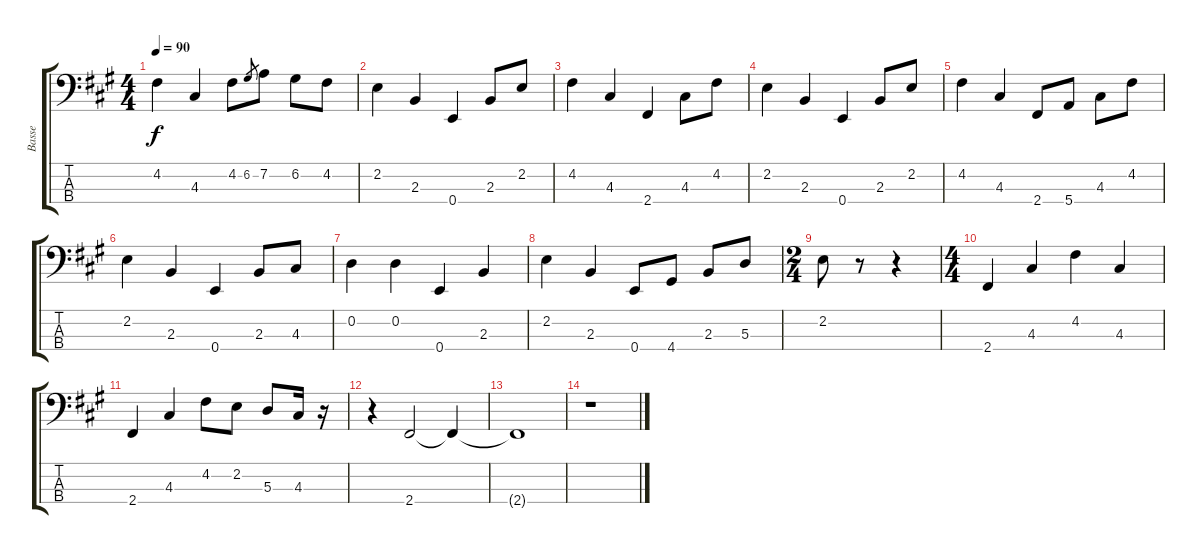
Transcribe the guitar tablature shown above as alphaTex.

\track ("Basse" "Basse") {instrument electricbassfinger}
\staff {score tabs}
\tuning (G2 D2 A1 E1) {hide}
\ts (4 4)
\tempo 90
\clef f4
\ks f#minor
4.2.4{dy f} 4.3.4 4.2.8 6.2.8{gr} 7.2.8 6.2.8 4.2.8 |
2.2.4 2.3.4 0.4.4 2.3.8 2.2.8 |
4.2.4 4.3.4 2.4.4 4.3.8 4.2.8 |
2.2.4 2.3.4 0.4.4 2.3.8 2.2.8 |
4.2.4 4.3.4 2.4.8 5.4.8 4.3.8 4.2.8 |
2.2.4 2.3.4 0.4.4 2.3.8 4.3.8 |
0.2.4 0.2.4 0.4.4 2.3.4 |
2.2.4 2.3.4 0.4.8 4.4.8 2.3.8 5.3.8 |
\ts (2 4)
2.2.8 r.8 r.4 |
\ts (4 4)
2.4.4 4.3.4 4.2.4 4.3.4 |
2.4.4 4.3.4 4.2.8 2.2.8 5.3.8 4.3.16 r.16 |
r.4 2.4.2 2.4{t}.4 |
2.4{t}.1 |
r.1
